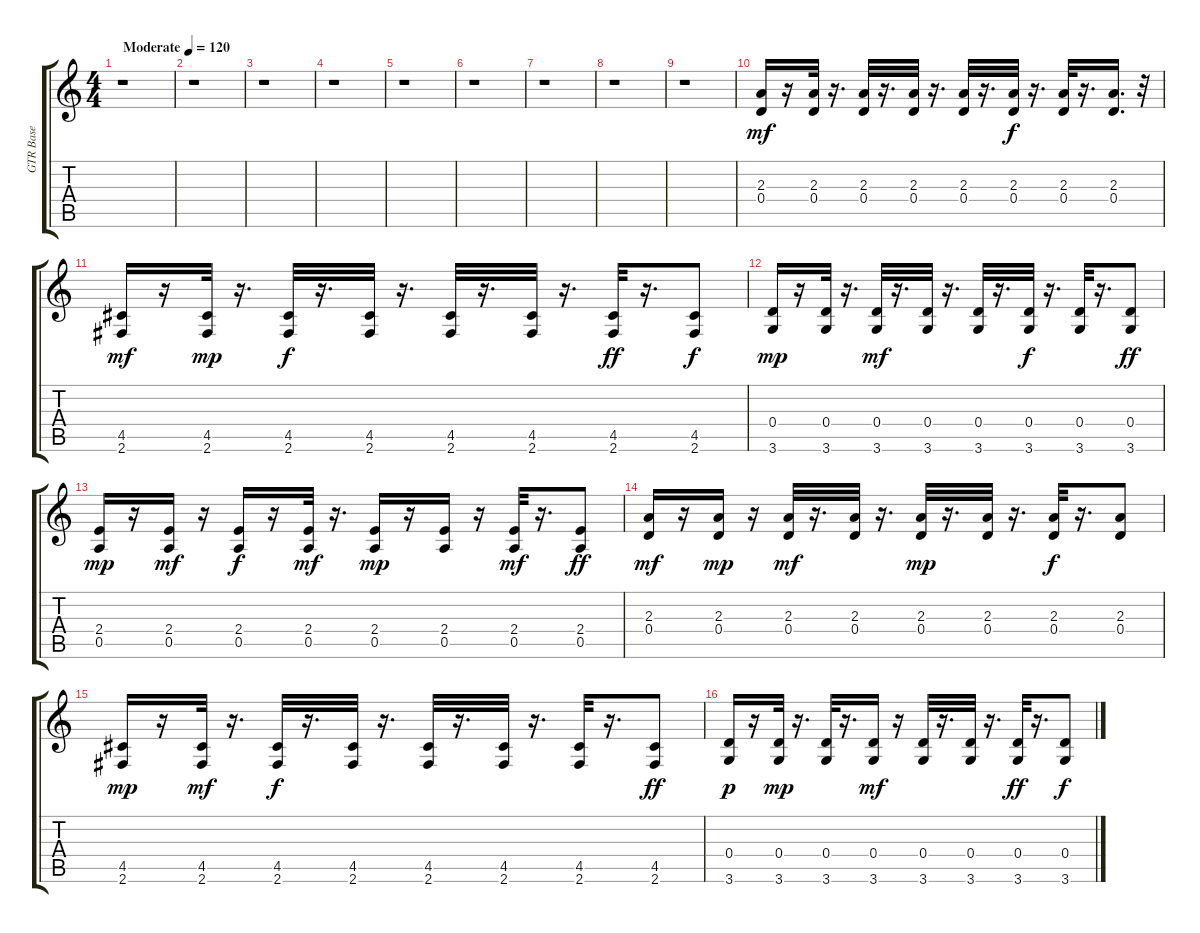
\track ("GTR Base" "GTR Base") {instrument distortionguitar}
\staff {score tabs}
\tuning (E4 B3 G3 D3 A2 E2) {hide}
\ts (4 4)
\tempo (120 "Moderate")
\clef g2
\ks c
r.1{dy mf instrument distortionguitar} |
r.1 |
r.1 |
r.1 |
r.1 |
r.1 |
r.1 |
r.1 |
r.1 |
(2.3 0.4).16 r.16 (2.3 0.4).32 r.16{d} (2.3 0.4).32 r.16{d} (2.3 0.4).32 r.16{d} (2.3 0.4).32 r.16{d} (2.3 0.4).32{dy f} r.16{d} (2.3 0.4).32 r.16{d} (2.3 0.4).16{d} r.32 |
(4.5 2.6).16{dy mf} r.16 (4.5 2.6).32{dy mp} r.16{d} (4.5 2.6).32{dy f} r.16{d} (4.5 2.6).32 r.16{d} (4.5 2.6).32 r.16{d} (4.5 2.6).32 r.16{d} (4.5 2.6).32{dy ff} r.16{d} (4.5 2.6).8{dy f} |
(0.4 3.6).16{dy mp} r.16 (0.4 3.6).32 r.16{d} (0.4 3.6).32{dy mf} r.16{d} (0.4 3.6).32 r.16{d} (0.4 3.6).32 r.16{d} (0.4 3.6).32{dy f} r.16{d} (0.4 3.6).32 r.16{d} (0.4 3.6).8{dy ff} |
(2.4 0.5).16{dy mp} r.16 (2.4 0.5).16{dy mf} r.16 (2.4 0.5).16{dy f} r.16 (2.4 0.5).32{dy mf} r.16{d} (2.4 0.5).16{dy mp} r.16 (2.4 0.5).16 r.16 (2.4 0.5).32{dy mf} r.16{d} (2.4 0.5).8{dy ff} |
(2.3 0.4).16{dy mf} r.16 (2.3 0.4).16{dy mp} r.16 (2.3 0.4).32{dy mf} r.16{d} (2.3 0.4).32 r.16{d} (2.3 0.4).32{dy mp} r.16{d} (2.3 0.4).32 r.16{d} (2.3 0.4).32{dy f} r.16{d} (2.3 0.4).8 |
(4.5 2.6).16{dy mp} r.16 (4.5 2.6).32{dy mf} r.16{d} (4.5 2.6).32{dy f} r.16{d} (4.5 2.6).32 r.16{d} (4.5 2.6).32 r.16{d} (4.5 2.6).32 r.16{d} (4.5 2.6).32 r.16{d} (4.5 2.6).8{dy ff} |
(0.4 3.6).16{dy p} r.16 (0.4 3.6).32{dy mp} r.16{d} (0.4 3.6).32 r.16{d} (0.4 3.6).16{dy mf} r.16 (0.4 3.6).32 r.16{d} (0.4 3.6).32 r.16{d} (0.4 3.6).32{dy ff} r.16{d} (0.4 3.6).8{dy f}
